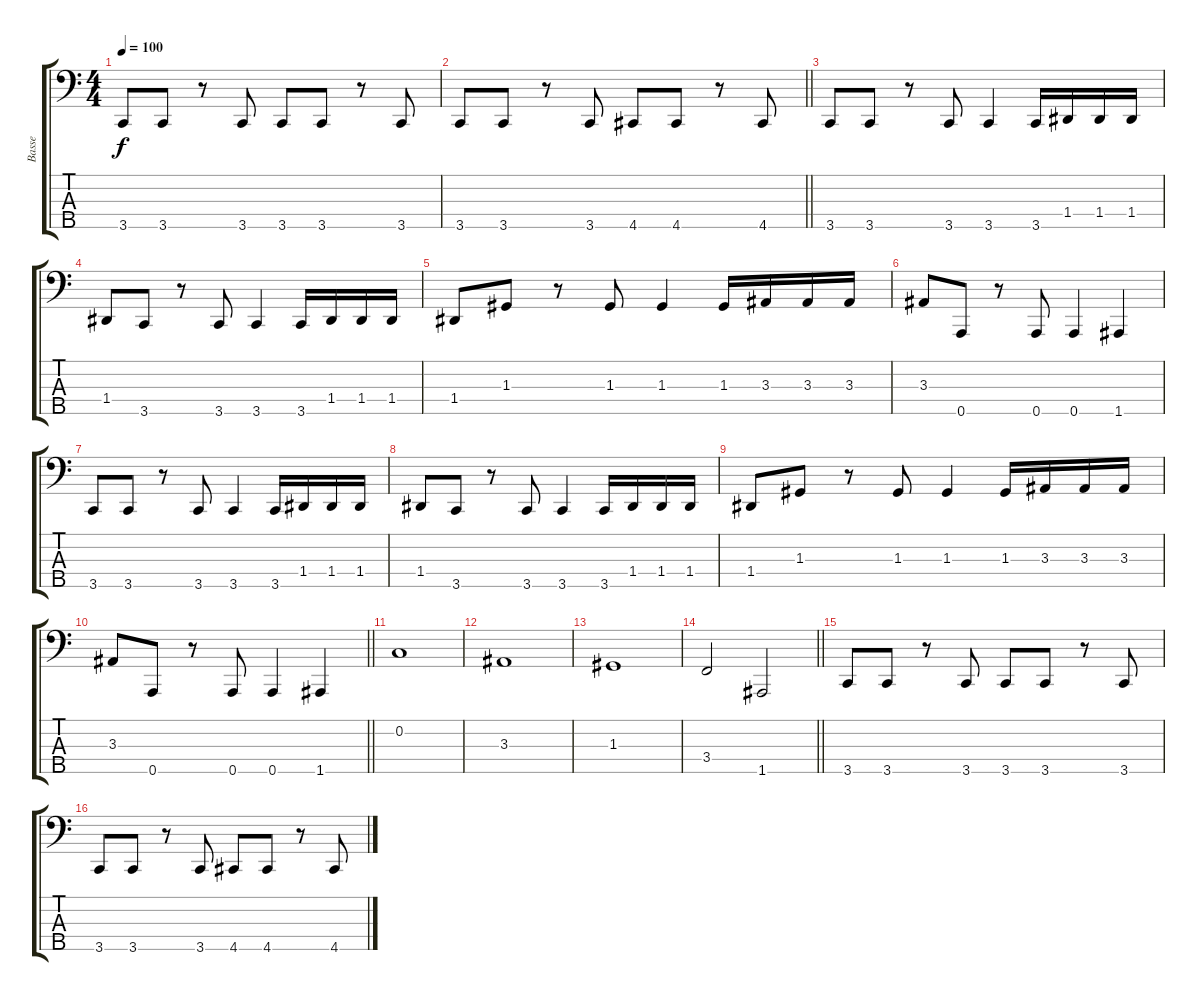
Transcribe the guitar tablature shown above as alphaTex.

\track ("Basse" "Basse") {instrument electricbassfinger}
\staff {score tabs}
\tuning (F2 C2 G1 D1 A0) {hide}
\ts (4 4)
\tempo 100
\clef f4
\ks c
3.5.8{dy f} 3.5.8 r.8 3.5.8 3.5.8 3.5.8 r.8 3.5.8 |
\barLineRight lightlight
3.5.8 3.5.8 r.8 3.5.8 4.5.8 4.5.8 r.8 4.5.8 |
3.5.8 3.5.8 r.8 3.5.8 3.5.4 3.5.16 1.4.16 1.4.16 1.4.16 |
1.4.8 3.5.8 r.8 3.5.8 3.5.4 3.5.16 1.4.16 1.4.16 1.4.16 |
1.4.8 1.3.8 r.8 1.3.8 1.3.4 1.3.16 3.3.16 3.3.16 3.3.16 |
3.3.8 0.5.8 r.8 0.5.8 0.5.4 1.5.4 |
3.5.8 3.5.8 r.8 3.5.8 3.5.4 3.5.16 1.4.16 1.4.16 1.4.16 |
1.4.8 3.5.8 r.8 3.5.8 3.5.4 3.5.16 1.4.16 1.4.16 1.4.16 |
1.4.8 1.3.8 r.8 1.3.8 1.3.4 1.3.16 3.3.16 3.3.16 3.3.16 |
\barLineRight lightlight
3.3.8 0.5.8 r.8 0.5.8 0.5.4 1.5.4 |
0.2.1 |
3.3.1 |
1.3.1 |
\barLineRight lightlight
3.4.2 1.5.2 |
3.5.8 3.5.8 r.8 3.5.8 3.5.8 3.5.8 r.8 3.5.8 |
3.5.8 3.5.8 r.8 3.5.8 4.5.8 4.5.8 r.8 4.5.8
